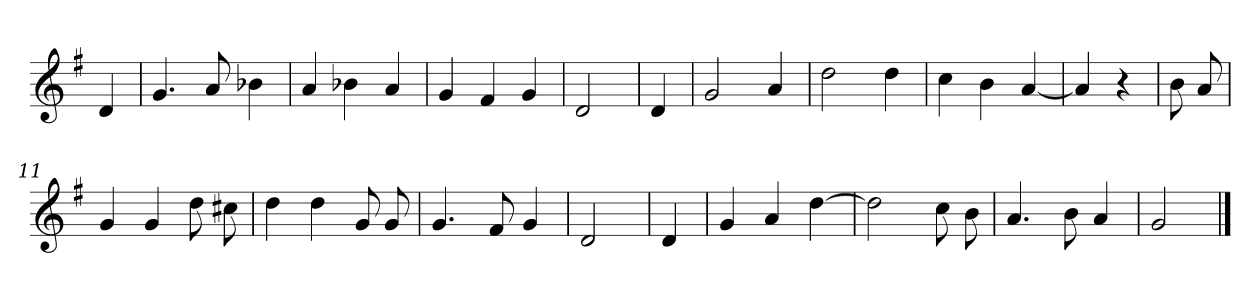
**kern
*part1
*staff1
*clefG2
*k[f#]
*G:
=
4d
=1
4.g
8a
4b-X
=2
4a
4b-X
4a
=3
4g
4f#
4g
=4
2d
=5
4d
=6
2g
4a
=7
2dd
4dd
=8
4cc
4b
[4a
=9
4a]
4r
=10
8b
8a
=11
4g
4g
8dd
8cc#X
=12
4dd
4dd
8g
8g
=13
4.g
8f#
4g
=14
2d
=15
4d
=16
4g
4a
[4dd
=17
2dd]
8cc
8b
=18
4.a
8b
4a
=19
2g
==
*-
